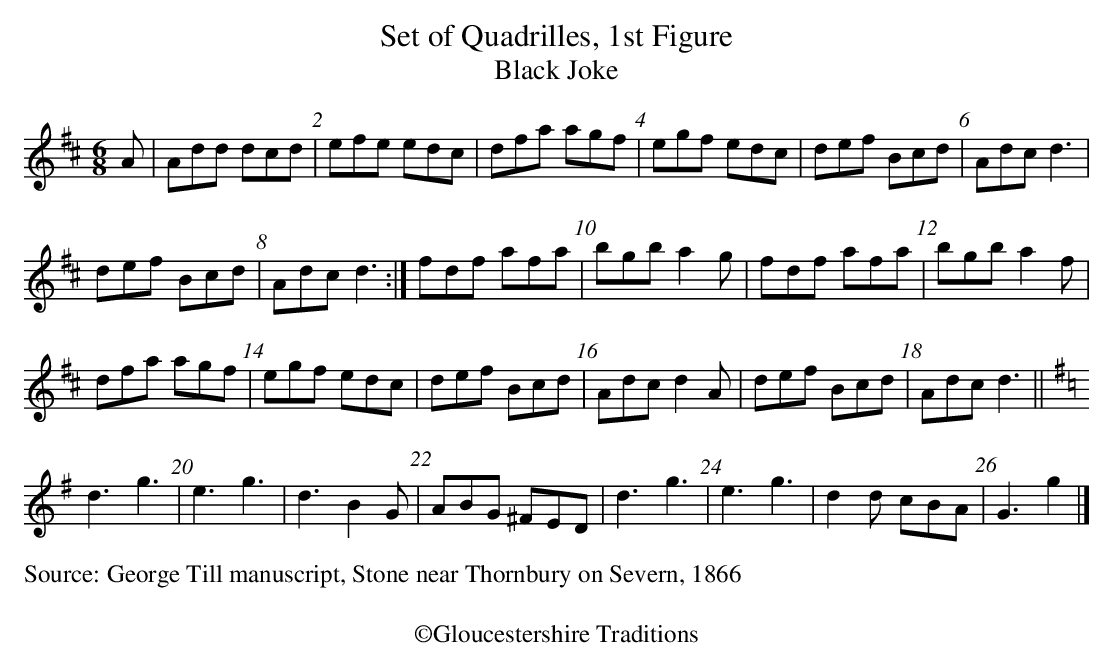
X:1
T:Set of Quadrilles, 1st Figure
T:Black Joke
%%vskip -10
M:6/8
L:1/8
K:D
A | Add dcd | efe edc | dfa agf | egf edc | def Bcd | Adc d3 |
def Bcd| Adc d3 :|fdf afa | bgb a2 g | fdf afa | bgb a2 f |
dfa agf |egf edc | def Bcd |Adc d2 A | def Bcd | Adc d3 ||
K:Gmaj
d3 g3 | e3 g3 | d3 B2 G | ABG ^FED | d3 g3 | e3 g3 | d2 d cBA | G3 g2 |]
